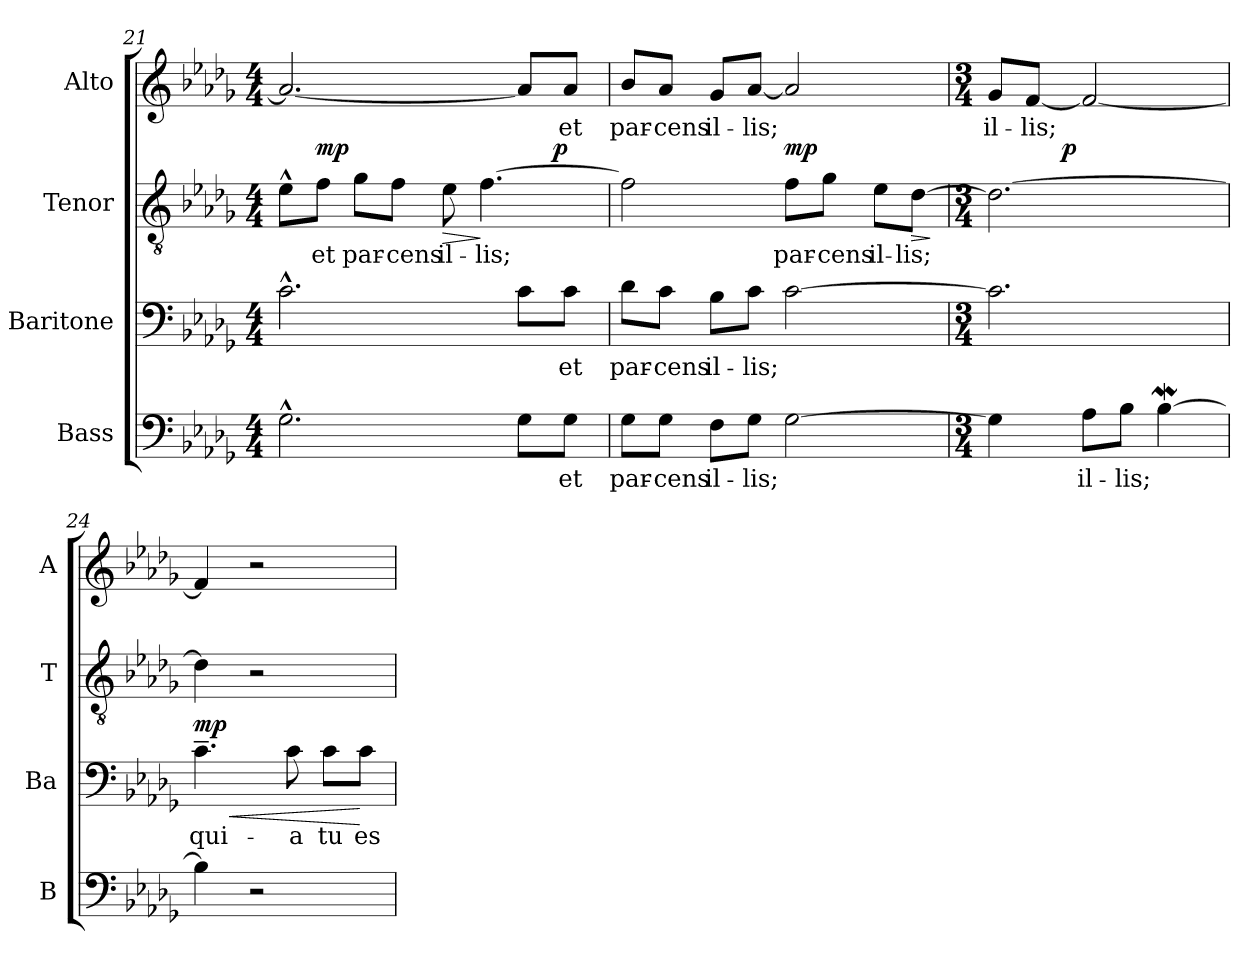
**kern	**text	**kern	**text	**dynam	**kern	**text	**dynam	**kern	**text
*part4	*part4	*part3	*part3	*part3	*part2	*part2	*part2	*part1	*part1
*staff4	*staff4	*staff3	*staff3	*staff3	*staff2	*staff2	*staff2	*staff1	*staff1
*I"Bass	*	*I"Baritone	*	*	*I"Tenor	*	*	*I"Alto	*
*I'B	*	*I'Ba	*	*	*I'T	*	*	*I'A	*
!!LO:LB:g=z
*clefF4	*	*clefF4	*	*	*clefGv2	*	*	*clefG2	*
*k[b-e-a-d-g-]	*	*k[b-e-a-d-g-]	*	*	*k[b-e-a-d-g-]	*	*	*k[b-e-a-d-g-]	*
*D-:	*	*D-:	*	*	*D-:	*	*	*D-:	*
*M4/4	*	*M4/4	*	*	*M4/4	*	*	*M4/4	*
=21	=21	=21	=21	=21	=21	=21	=21	=21	=21
!	!LO:LY:b:cj	!	!LO:LY:b:cj	!	!	!LO:LY:b:cj	!	!	!LO:LY:b:cj
*	*	*	*	*	*^	*	*	*	*
2.G-^^>\	.	2.c^^>\	.	.	8e-^^>\L	2ryy	.	.	2.a-/_<	.
!	!	!	!	!	!	!	!LO:LY:b:cj	!LO:DY:a	!	!
.	.	.	.	.	8f\J	.	et	mp	.	.
!	!	!	!	!	!	!	!LO:LY:b:cj	!	!	!
.	.	.	.	.	8g-\L	.	par-	.	.	.
!	!	!	!	!	!	!	!LO:LY:b:cj	!	!	!
.	.	.	.	.	8f\J	.	-cens	.	.	.
!	!	!	!	!	!	!	!LO:LY:b:cj	!LO:HP:b	!	!
.	.	.	.	.	8e-\	4ryy	il-	>	.	.
!	!	!	!	!	!	!	!LO:LY:b:cj	!	!	!
.	.	.	.	.	[>4.f\	.	-lis;	]	.	.
!	!LO:LY:b:cj	!	!LO:LY:b:cj	!	!	!	!	!	!	!LO:LY:b:cj
8G-\L	.	8c\L	.	.	.	16..ryy	.	.	8a-/L]	.
!	!	!	!	!	!	!	!	!LO:DY:a	!	!
.	.	.	.	.	.	8ryy	.	p	.	.
!	!LO:LY:b:cj	!	!LO:LY:b:cj	!	!	!	!	!	!	!LO:LY:b:cj
8G-\J	et	8c\J	et	.	.	.	.	.	8a-/J	et
.	.	.	.	.	.	64ryy	.	.	.	.
=22	=22	=22	=22	=22	=22	=22	=22	=22	=22	=22
!	!LO:LY:b:cj	!	!LO:LY:b:cj	!	!	!	!LO:LY:b:cj	!	!	!LO:LY:b:cj
*	*	*	*	*	*v	*v	*	*	*	*
8G-\L	par-	8d-\L	par-	.	2f\]	.	.	8b-/L	par-
!	!LO:LY:b:cj	!	!LO:LY:b:cj	!	!	!	!	!	!LO:LY:b:cj
8G-\J	-cens	8c\J	-cens	.	.	.	.	8a-/J	-cens
!	!LO:LY:b:cj	!	!LO:LY:b:cj	!	!	!	!	!	!LO:LY:b:cj
8F\L	il-	8B-\L	il-	.	.	.	.	8g-/L	il-
!	!LO:LY:b:cj	!	!LO:LY:b:cj	!	!	!	!	!	!LO:LY:b:cj
8G-\J	-lis;	8c\J	-lis;	.	.	.	.	[<8a-/J	-lis;
!	!LO:LY:b:cj	!	!LO:LY:b:cj	!	!	!LO:LY:b:cj	!LO:DY:a	!	!LO:LY:b:cj
[>2G-\	.	[>2c\	.	.	8f\L	par-	mp	2a-/]	.
!	!	!	!	!	!	!LO:LY:b:cj	!	!	!
.	.	.	.	.	8g-\J	-cens	.	.	.
!	!	!	!	!	!	!LO:LY:b:cj	!	!	!
.	.	.	.	.	8e-\L	il-	.	.	.
!	!	!	!	!	!	!LO:LY:b:cj	!LO:HP:b	!	!
.	.	.	.	.	[>8d-\J	-lis;	>	.	.
.	.	.	.	.	.	.	]	.	.
=23	=23	=23	=23	=23	=23	=23	=23	=23	=23
*M3/4	*	*M3/4	*	*	*M3/4	*	*	*M3/4	*
!	!LO:LY:b:cj	!	!LO:LY:b:cj	!	!	!LO:LY:b:cj	!	!	!LO:LY:b:cj
*	*	*	*	*	*^	*	*	*	*
4G-\]	.	2.c\]	.	.	2.d-\_>	8ryy	.	.	8g-/L	il-
!	!	!	!	!	!	!	!	!	!	!LO:LY:b:cj
.	.	.	.	.	.	16ryy	.	.	[<8f/J	-lis;
.	.	.	.	.	.	64ryy	.	.	.	.
!	!	!	!	!	!	!	!	!LO:DY:a	!	!
.	.	.	.	.	.	2ryy	.	p	.	.
!	!LO:LY:b:cj	!	!	!	!	!	!	!	!	!LO:LY:b:cj
8A-\L	il-	.	.	.	.	.	.	.	2f/_<	.
!	!LO:LY:b:cj	!	!	!	!	!	!	!	!	!
8B-\J	-lis;	.	.	.	.	.	.	.	.	.
!	!LO:LY:b:cj	!	!	!	!	!	!	!	!	!
[>4B-W\	.	.	.	.	.	.	.	.	.	.
.	.	.	.	.	.	32.ryy	.	.	.	.
=24	=24	=24	=24	=24	=24	=24	=24	=24	=24	=24
!	!LO:LY:b:cj	!	!LO:LY:b:cj	!LO:HP:b	!	!	!LO:LY:b:cj	!	!	!LO:LY:b:cj
!	!	!	!	!LO:DY:n=1:a	!	!	!	!	!	!
*	*	*	*	*	*v	*v	*	*	*	*
4B-\]	.	4.c~>\	qui-	< mp	4d-\]	.	.	4f/]	.
2r	.	.	.	.	2r	.	.	2r	.
!	!	!	!LO:LY:b:cj	!	!	!	!	!	!
.	.	8c\	-a	.	.	.	.	.	.
!	!	!	!LO:LY:b:cj	!	!	!	!	!	!
.	.	8c\L	tu	.	.	.	.	.	.
!	!	!	!LO:LY:b:cj	!	!	!	!	!	!
.	.	8c\J	es	[	.	.	.	.	.
=	=	=	=	=	=	=	=	=	=
*-	*-	*-	*-	*-	*-	*-	*-	*-	*-
